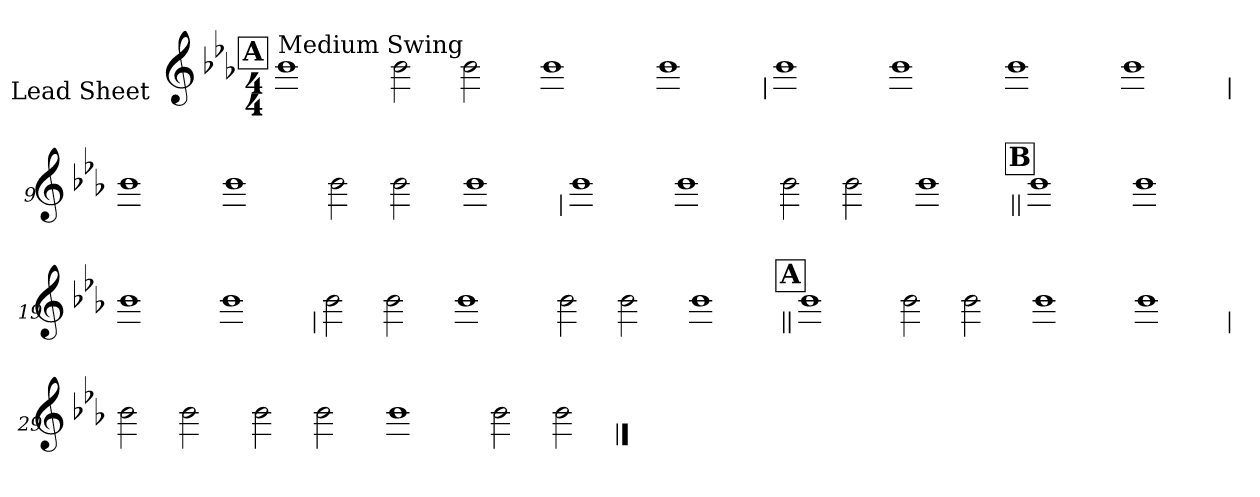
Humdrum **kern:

**kern
*part1
*staff1
*I"Lead Sheet
*stria0
*clefG2
*k[b-e-a-]
*E-:
*M4/4
!!LO:REH:place=s1:a:t=A
=1||
!LO:TX:a:t=Medium Swing
1b-
=2-
2b-
2b-
=3-
1b-
=4-
1b-
!!LO:LB:g=z
=5
1b-
=6-
1b-
=7-
1b-
=8-
1b-
!!LO:LB:g=z
=9
1b-
=10-
1b-
=11-
2b-
2b-
=12-
1b-
!!LO:LB:g=z
=13
1b-
=14-
1b-
=15-
2b-
2b-
=16-
1b-
!!LO:LB:g=z
!!LO:REH:place=s1:a:t=B
=17||
1b-
=18-
1b-
=19-
1b-
=20-
1b-
!!LO:LB:g=z
=21
2b-
2b-
=22-
1b-
=23-
2b-
2b-
=24-
1b-
!!LO:LB:g=z
!!LO:REH:place=s1:a:t=A
=25||
1b-
=26-
2b-
2b-
=27-
1b-
=28-
1b-
!!LO:LB:g=z
=29
2b-
2b-
=30-
2b-
2b-
=31-
1b-
=32-
2b-
2b-
==
*-
